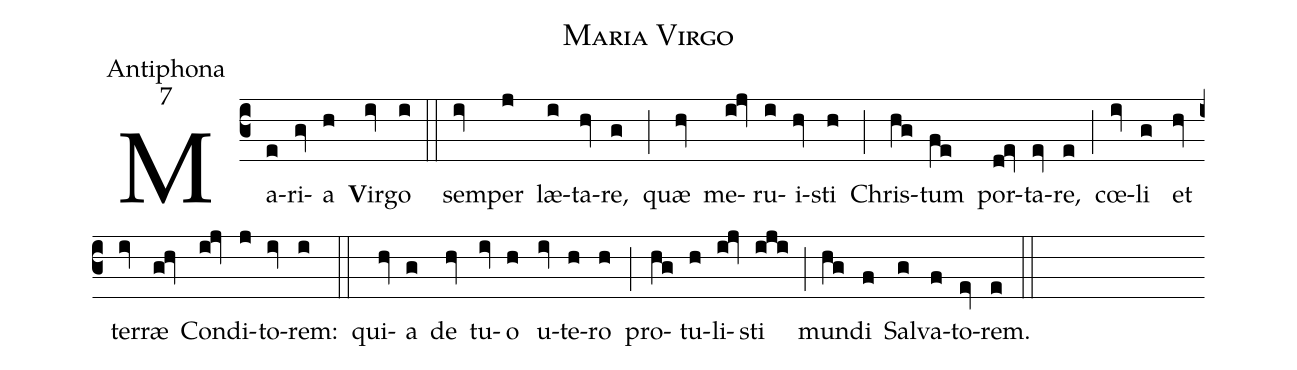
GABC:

name:Maria Virgo;
office-part:Antiphona;
mode:7;
%%
(c3)Ma(e)ri(gv)a(h) <b>V</b>ir(iv)go(i) (::) sem(iv)per(j) læ(i)ta(hv)re,(g) (;) quæ(hv) me(i!jv)ru(i)i(hv)sti(h) (;) Chris(hV!g)tum(fe) por(d!ev)ta(ev)re,(e) (;) cœ(iv)li(g) et(hv) ter(iv)ræ(g!hv) Con(i!jv)di(j)to(iv)rem:(i) (::) qui(hv)a(g) de(hv) tu(iv)o(h) u(iv)te(h)ro(h) (;) pro(hV!g)tu(h)li(i!jv)sti(iji) (;) mun(hV!g)di(f) Sal(g)va(f)to(ev)rem.(e) (::)
